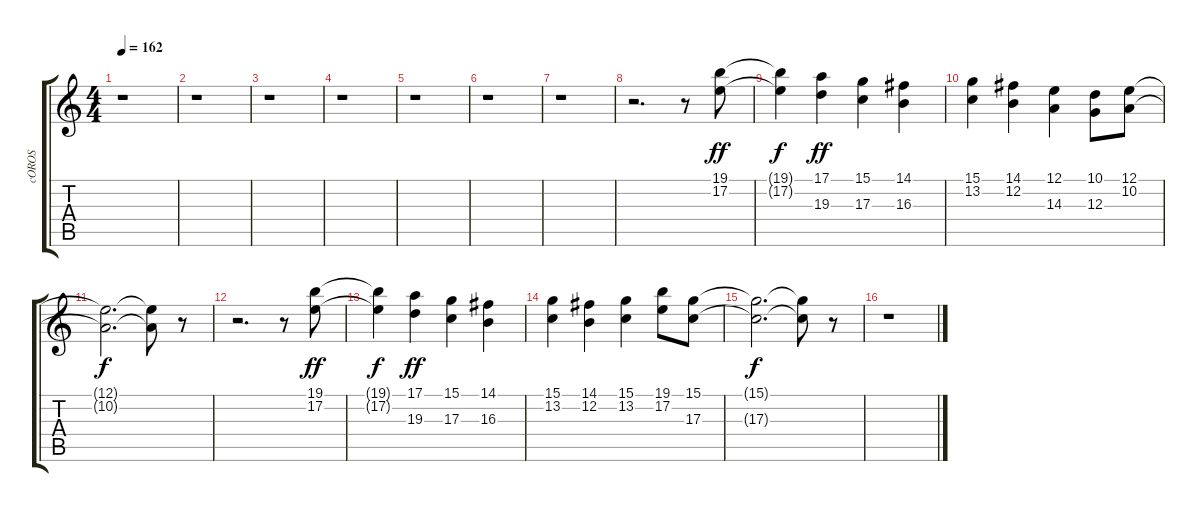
\track ("cOROS" "cOROS") {instrument synthvoice}
\staff {score tabs}
\tuning (E4 B3 G3 D3 A2 E2) {hide}
\ts (4 4)
\tempo 162
\clef g2
\ks c
r.1{dy ff} |
r.1 |
r.1 |
r.1 |
r.1 |
r.1 |
r.1 |
r.2{d} r.8 (19.1 17.2).8 |
(19.1{t} 17.2{t}).4{dy f} (17.1 19.3).4{dy ff} (15.1 17.3).4 (14.1 16.3).4 |
(15.1 13.2).4 (14.1 12.2).4 (12.1 14.3).4 (10.1 12.3).8 (12.1 10.2).8 |
(12.1{t} 10.2{t}).2{d dy f} (12.1{t} 10.2{t}).8 r.8 |
r.2{d} r.8 (19.1 17.2).8{dy ff} |
(19.1{t} 17.2{t}).4{dy f} (17.1 19.3).4{dy ff} (15.1 17.3).4 (14.1 16.3).4 |
(15.1 13.2).4 (14.1 12.2).4 (15.1 13.2).4 (19.1 17.2).8 (15.1 17.3).8 |
(15.1{t} 17.3{t}).2{d dy f} (15.1{t} 17.3{t}).8 r.8 |
r.1
